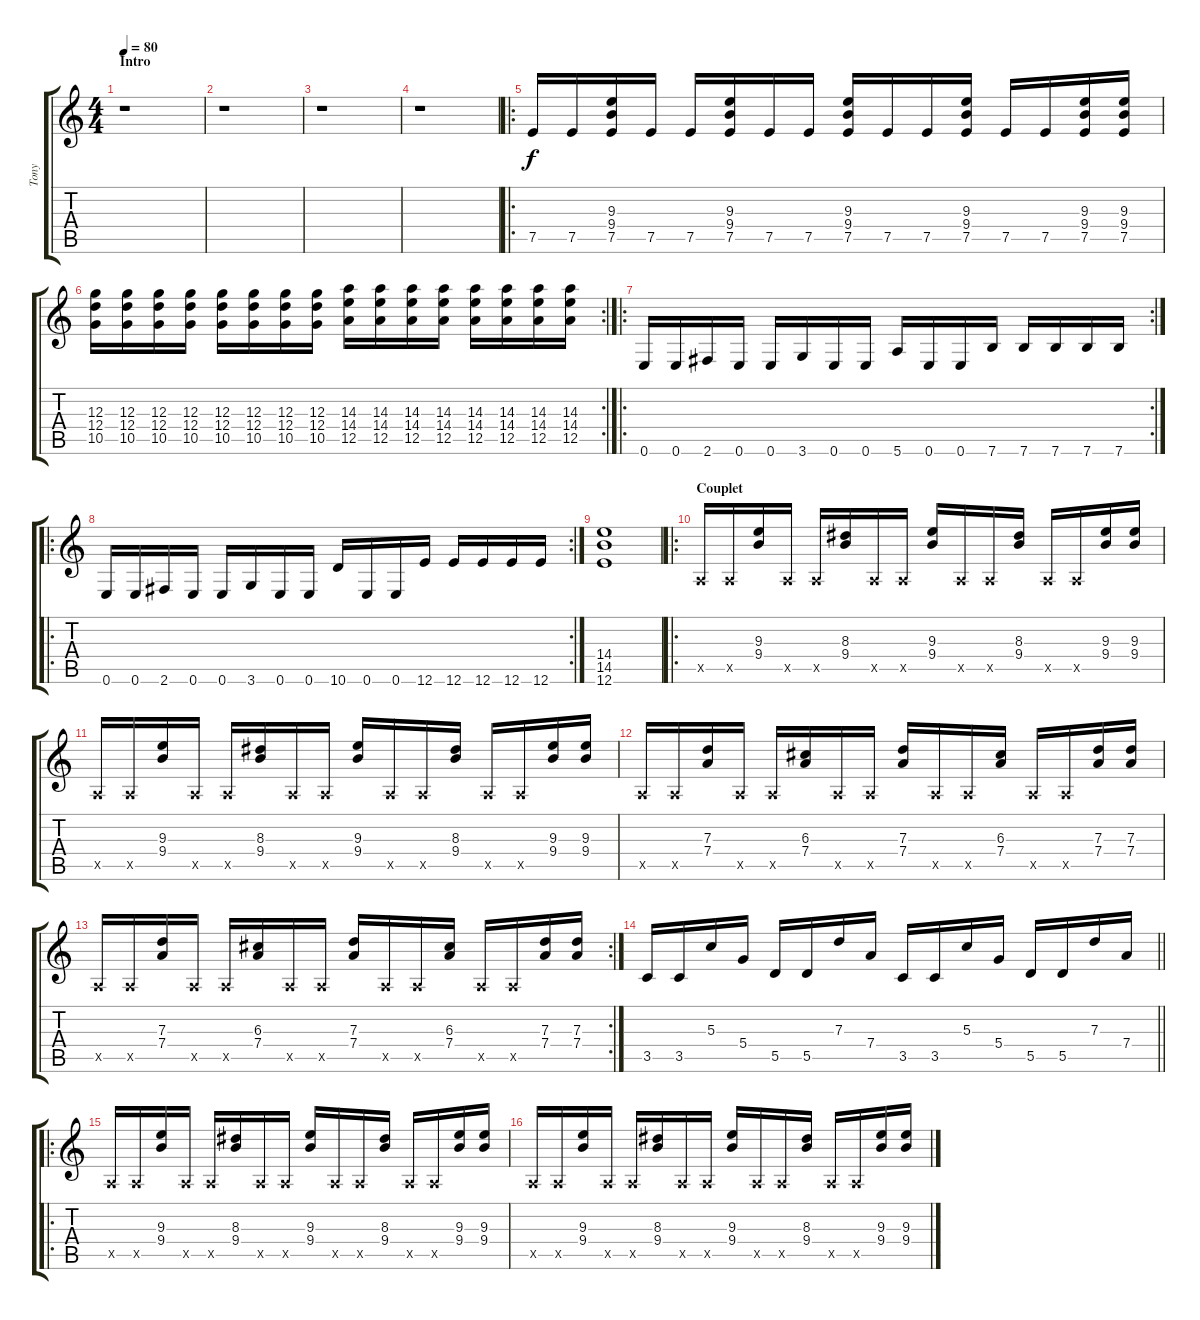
\track ("Tony" "Tony") {instrument distortionguitar}
\staff {score tabs}
\tuning (E4 B3 G3 D3 A2 E2) {hide}
\ts (4 4)
\section ("" "Intro")
\tempo 80
\clef g2
\ks c
r.1{dy f instrument distortionguitar} |
r.1 |
r.1 |
r.1 |
\ro
7.5.16 7.5.16 (9.3 9.4 7.5).16 7.5.16 7.5.16 (9.3 9.4 7.5).16 7.5.16 7.5.16 (9.3 9.4 7.5).16 7.5.16 7.5.16 (9.3 9.4 7.5).16 7.5.16 7.5.16 (9.3 9.4 7.5).16 (9.3 9.4 7.5).16 |
\rc 2
(12.3 12.4 10.5).16 (12.3 12.4 10.5).16 (12.3 12.4 10.5).16 (12.3 12.4 10.5).16 (12.3 12.4 10.5).16 (12.3 12.4 10.5).16 (12.3 12.4 10.5).16 (12.3 12.4 10.5).16 (14.3 14.4 12.5).16 (14.3 14.4 12.5).16 (14.3 14.4 12.5).16 (14.3 14.4 12.5).16 (14.3 14.4 12.5).16 (14.3 14.4 12.5).16 (14.3 14.4 12.5).16 (14.3 14.4 12.5).16 |
\ro
\rc 2
0.6.16 0.6.16 2.6.16 0.6.16 0.6.16 3.6.16 0.6.16 0.6.16 5.6.16 0.6.16 0.6.16 7.6.16 7.6.16 7.6.16 7.6.16 7.6.16 |
\ro
\rc 2
0.6.16 0.6.16 2.6.16 0.6.16 0.6.16 3.6.16 0.6.16 0.6.16 10.6.16 0.6.16 0.6.16 12.6.16 12.6.16 12.6.16 12.6.16 12.6.16 |
(14.4 14.5 12.6).1 |
\ro
\section ("" "Couplet")
0.5{x}.16 0.5{x}.16 (9.3 9.4).16 0.5{x}.16 0.5{x}.16 (8.3 9.4).16 0.5{x}.16 0.5{x}.16 (9.3 9.4).16 0.5{x}.16 0.5{x}.16 (8.3 9.4).16 0.5{x}.16 0.5{x}.16 (9.3 9.4).16 (9.3 9.4).16 |
0.5{x}.16 0.5{x}.16 (9.3 9.4).16 0.5{x}.16 0.5{x}.16 (8.3 9.4).16 0.5{x}.16 0.5{x}.16 (9.3 9.4).16 0.5{x}.16 0.5{x}.16 (8.3 9.4).16 0.5{x}.16 0.5{x}.16 (9.3 9.4).16 (9.3 9.4).16 |
0.5{x}.16 0.5{x}.16 (7.3 7.4).16 0.5{x}.16 0.5{x}.16 (6.3 7.4).16 0.5{x}.16 0.5{x}.16 (7.3 7.4).16 0.5{x}.16 0.5{x}.16 (6.3 7.4).16 0.5{x}.16 0.5{x}.16 (7.3 7.4).16 (7.3 7.4).16 |
\rc 2
0.5{x}.16 0.5{x}.16 (7.3 7.4).16 0.5{x}.16 0.5{x}.16 (6.3 7.4).16 0.5{x}.16 0.5{x}.16 (7.3 7.4).16 0.5{x}.16 0.5{x}.16 (6.3 7.4).16 0.5{x}.16 0.5{x}.16 (7.3 7.4).16 (7.3 7.4).16 |
\barLineRight lightlight
3.5.16 3.5.16 5.3.16 5.4.16 5.5.16 5.5.16 7.3.16 7.4.16 3.5.16 3.5.16 5.3.16 5.4.16 5.5.16 5.5.16 7.3.16 7.4.16 |
\ro
0.5{x}.16 0.5{x}.16 (9.3 9.4).16 0.5{x}.16 0.5{x}.16 (8.3 9.4).16 0.5{x}.16 0.5{x}.16 (9.3 9.4).16 0.5{x}.16 0.5{x}.16 (8.3 9.4).16 0.5{x}.16 0.5{x}.16 (9.3 9.4).16 (9.3 9.4).16 |
0.5{x}.16 0.5{x}.16 (9.3 9.4).16 0.5{x}.16 0.5{x}.16 (8.3 9.4).16 0.5{x}.16 0.5{x}.16 (9.3 9.4).16 0.5{x}.16 0.5{x}.16 (8.3 9.4).16 0.5{x}.16 0.5{x}.16 (9.3 9.4).16 (9.3 9.4).16
